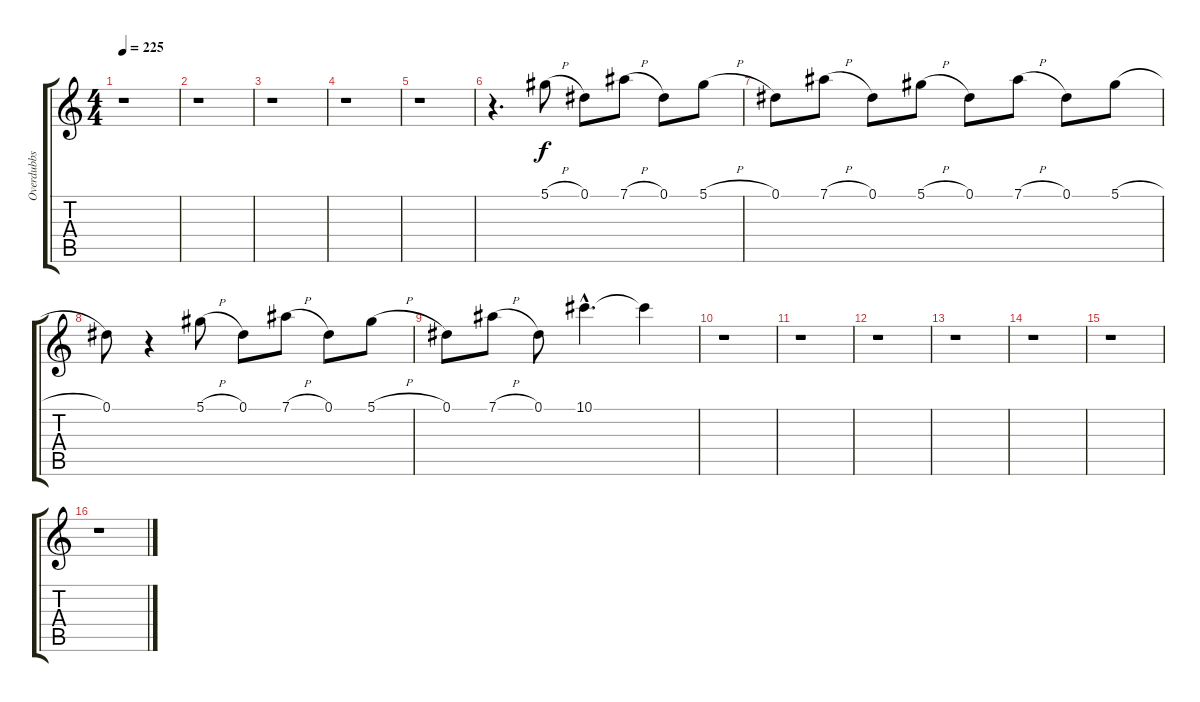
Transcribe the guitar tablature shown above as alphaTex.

\track ("Overdubbs" "Overdubbs") {instrument distortionguitar}
\staff {score tabs}
\tuning (Eb4 Bb3 Gb3 Db3 Ab2 Eb2) {hide}
\ts (4 4)
\tempo 225
\clef g2
\ks c
r.1{dy f} |
r.1 |
r.1 |
r.1 |
r.1 |
r.4{d} 5.1{h}.8 0.1.8 7.1{h}.8 0.1.8 5.1{h}.8 |
0.1.8 7.1{h}.8 0.1.8 5.1{h}.8 0.1.8 7.1{h}.8 0.1.8 5.1{h}.8 |
0.1.8 r.4 5.1{h}.8 0.1.8 7.1{h}.8 0.1.8 5.1{h}.8 |
0.1.8 7.1{h}.8 0.1.8 10.1{hac}.4{d} 10.1{t}.4 |
r.1 |
r.1 |
r.1 |
r.1 |
r.1 |
r.1 |
r.1
